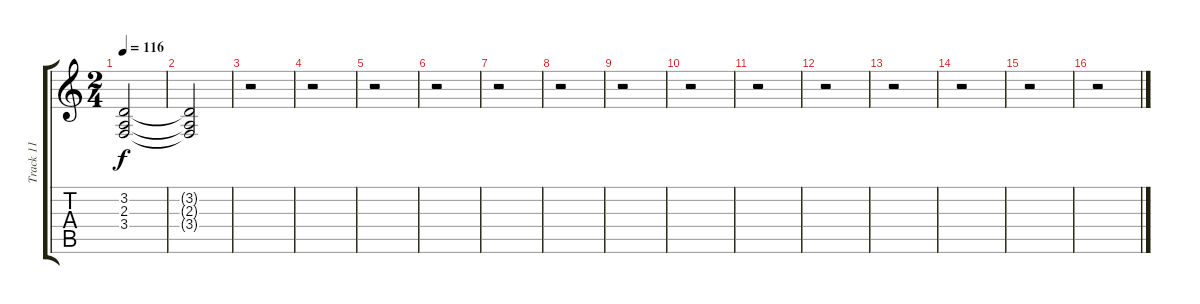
\track ("Track 11" "Track 11") {instrument stringensemble1}
\staff {score tabs}
\tuning (E4 B3 G3 D3 A2 E2) {hide}
\ts (2 4)
\tempo 116
\clef g2
\ks c
(3.2{t} 2.3{t} 3.4{t}).2{dy f} |
(3.2{t} 2.3{t} 3.4{t}).2 |
r.2 |
r.2 |
r.2 |
r.2 |
r.2 |
r.2 |
r.2 |
r.2 |
r.2 |
r.2 |
r.2 |
r.2 |
r.2 |
r.2
